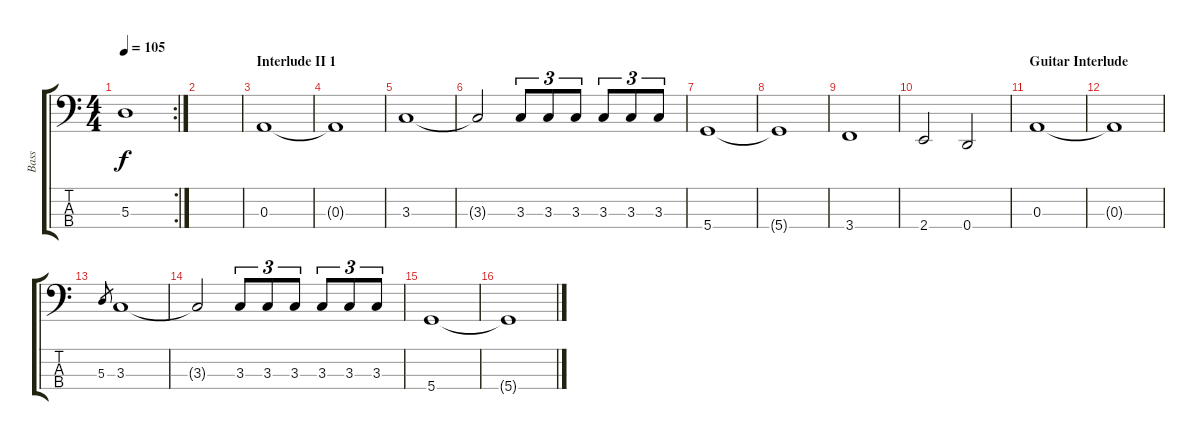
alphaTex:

\track ("Bass" "Bass") {instrument slapbass1}
\staff {score tabs}
\tuning (G2 D2 A1 D1) {hide}
\rc 2
\ts (4 4)
\tempo 105
\clef f4
\ks c
5.3.1{dy f} |
|
\section ("" "Interlude II 1")
0.3.1 |
0.3{t}.1 |
3.3.1 |
3.3{t}.2 3.3.8{tu (3 2)} 3.3.8{tu (3 2)} 3.3.8{tu (3 2)} 3.3.8{tu (3 2)} 3.3.8{tu (3 2)} 3.3.8{tu (3 2)} |
5.4.1 |
5.4{t}.1 |
3.4.1 |
2.4.2 0.4.2 |
\section ("" "Guitar Interlude")
0.3.1 |
0.3{t}.1 |
5.3.8{gr} 3.3.1 |
3.3{t}.2 3.3.8{tu (3 2)} 3.3.8{tu (3 2)} 3.3.8{tu (3 2)} 3.3.8{tu (3 2)} 3.3.8{tu (3 2)} 3.3.8{tu (3 2)} |
5.4.1 |
5.4{t}.1
